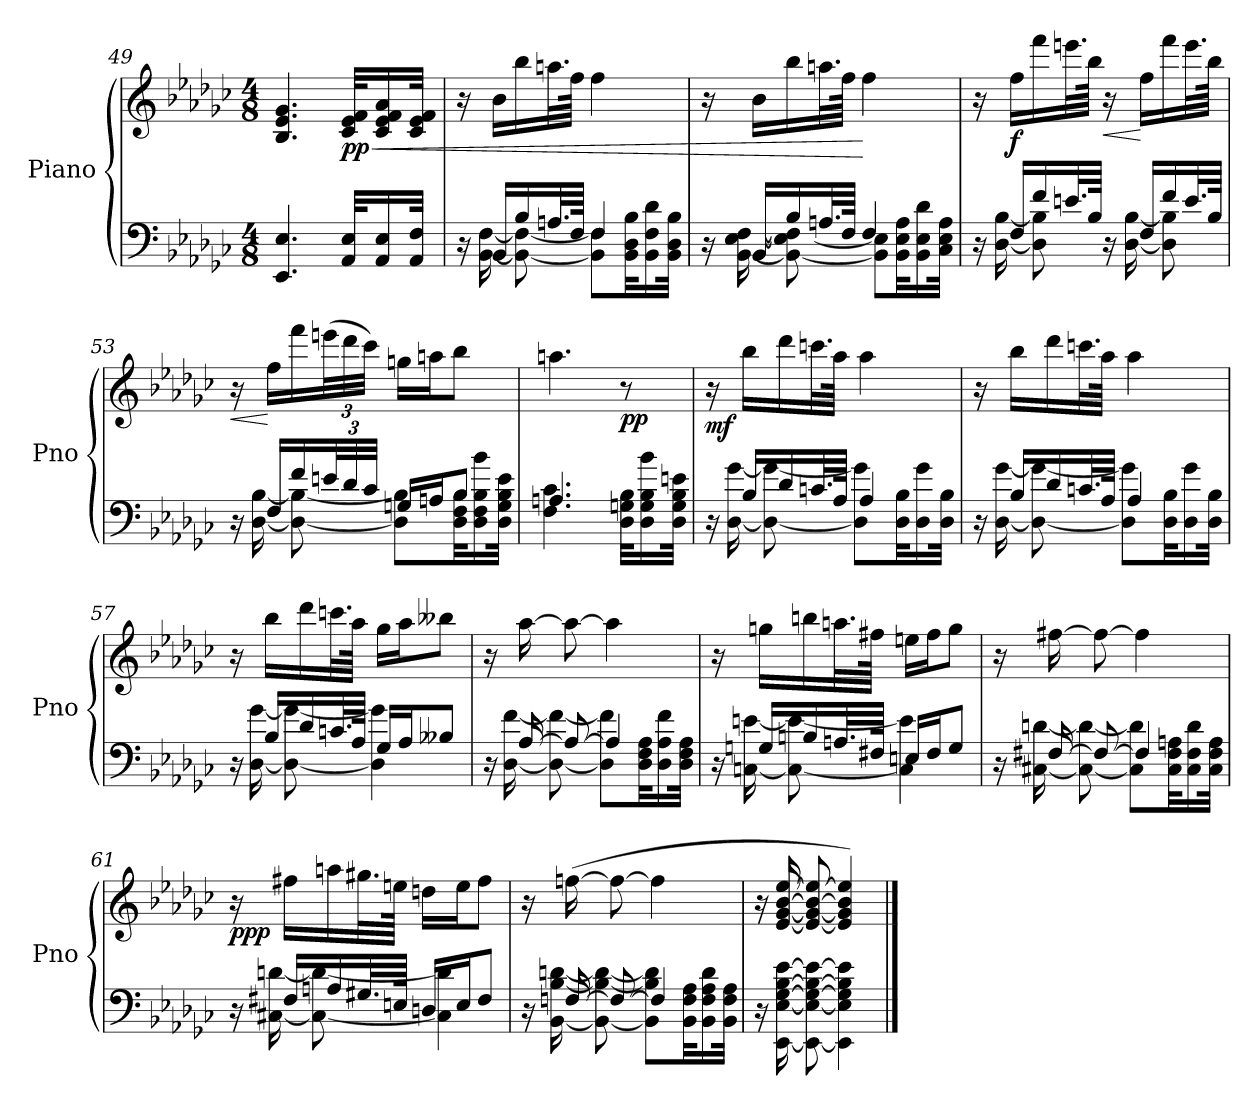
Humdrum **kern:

**kern	**kern	**dynam
*part1	*part1	*part1
*staff2	*staff1	*staff1/2
*I"Piano	*	*
*I'Pno	*	*
*clefF4	*clefG2	*
*k[b-e-a-d-g-c-]	*k[b-e-a-d-g-c-]	*
*G-:	*G-:	*
*M4/8	*M4/8	*
=49	=49	=49
4.EE-/ 4.E-/	4.B-/ 4.e-/ 4.g-/	.
!	!	!LO:HP:b
!	!	!LO:DY:n=1:b
32AA-/ 32E-/KLL	32c-/ 32e-/ 32f/KLL	< pp
16AA-/ 16E-/	16c-/ 16e-/ 16f/ 16a-/	.
32AA-/ 32F/JJk	32c-/ 32e-/ 32f/JJk	.
=50	=50	=50
*^	*	*
16r	16ryy	16r	.
16BB-/LL	[16BB-\ [16F\	16b-\LL	.
16B-/	8BB-\_ 8F\_	16bb-\	.
32.An/L	.	32.aan\L	.
64F/JJJk	.	64ff\JJJk	.
4F/	8BB-\] 8F\]L	4ff\	.
.	32BB-\ 32D-\ 32B-\KL	.	.
.	16BB-\ 16F\ 16d-\	.	.
.	32BB-\ 32D-\ 32B-\JJk	.	.
!!LO:LB:g=z
=51	=51	=51	=51
16r	16ryy	16r	.
16BB-/LL	[16BB-\ [16E-\ [16F\	16b-\LL	.
16B-/	8BB-\_ 8E-\_ 8F\]	16bb-\	.
32.An/L	.	32.aan\L	.
64F/JJJk	.	64ff\JJJk	.
4F/	8BB-\] 8E-\]L	4ff\	[
.	32BB-\ 32E-\ 32A\KL	.	.
.	16BB-\ 16E-\ 16d-\	.	.
.	32C-\ 32E-\ 32A\JJk	.	.
=52	=52	=52	=52
16r	16ryy	16r	.
!	!	!	!LO:DY:b
16F/LL	[16D-\ [16B-\	16ff\LL	f
16f/	8D-\] 8B-\]	16fff\	.
32.en/L	.	32.eeen\L	.
64B-/JJJk	.	64bb-\JJJk	.
!	!	!	!LO:HP:b
16r	16ryy	16r	<
16F/LL	[16D-\ [16B-\	16ff\LL	[
16f/	8D-\] 8B-\]	16fff\	.
32.e/L	.	32.eee\L	.
64B-/JJJk	.	64bb-\JJJk	.
!!LO:LB:g=z
=53	=53	=53	=53
!	!	!	!LO:HP:b
16r	16ryy	16r	<
16F/LL	[16D-\ [16B-\	16ff\LL	[
16f/	8D-\_ 8B-\_	16fff\	.
*Xbrackettup	*	*Xbrackettup	*
48en/L	.	(>48eeen\L	.
48d-/	.	48ddd-\	.
48c-/JJJ	.	48ccc-\JJJ)	.
16Gn/LL	8D-\] 8B-\]L	16ggn\LL	.
16An/J	.	16aan\J	.
8B-/J	32D-\ 32F\ 32B-\KL	8bb-\J	.
.	16D-\ 16F\ 16B-\ 16b-\	.	.
.	32D-\ 32G\ 32B-\ 32e\JJk	.	.
=54	=54	=54	=54
4.An/	4.F\ 4.c-\	4.aan\	.
!	!	!	!LO:DY:b
8ryy	32D-\ 32Gn\ 32B-\KLL	8r	pp
.	16D-\ 16G\ 16B-\ 16b-\	.	.
.	32D-\ 32G\ 32B-\ 32en\JJk	.	.
=55	=55	=55	=55
!	!	!	!LO:DY:b
16r	16ryy	16r	mf
16B-/LL	[16D-\ [16g-i\	16bb-\LL	.
16d-/	8D-\_ 8g-\_	16ddd-\	.
32.cn/L	.	32.cccn\L	.
64A-i/JJJk	.	64aa-i\JJJk	.
4A-/	8D-\] 8g-\]L	4aa-\	.
.	32D-\ 32B-\KL	.	.
.	16D-\ 16g-\	.	.
.	32D-\ 32B-\JJk	.	.
!!LO:LB:g=z
=56	=56	=56	=56
16r	16ryy	16r	.
16B-/LL	[16D-\ [16g-\	16bb-\LL	.
16d-/	8D-\_ 8g-\_	16ddd-\	.
32.cn/L	.	32.cccn\L	.
64A-/JJJk	.	64aa-\JJJk	.
4A-/	8D-\] 8g-\]L	4aa-\	.
.	32D-\ 32B-\KL	.	.
.	16D-\ 16g-\	.	.
.	32D-\ 32B-\JJk	.	.
=57	=57	=57	=57
16r	16ryy	16r	.
16B-/LL	[16D-\ [16g-\	16bb-\LL	.
16d-/	8D-\_ 8g-\_	16ddd-\	.
32.cn/L	.	32.cccn\L	.
64A-/JJJk	.	64aa-\JJJk	.
16G-/LL	4D-\] 4g-\]	16gg-\LL	.
16A-/J	.	16aa-\J	.
8B--X/J	.	8bb--X\J	.
=58	=58	=58	=58
16r	16ryy	16r	.
[16A-/	[16D-\ [16f\	[16aa-\	.
8A-/_	8D-\_ 8f\_	8aa-\_	.
4A-/]	8D-\] 8f\]L	4aa-\]	.
.	32D-\ 32F\ 32A-\KL	.	.
.	16D-\ 16A-\ 16f\	.	.
.	32D-\ 32F\ 32A-\JJk	.	.
!!LO:LB:g=z
=59	=59	=59	=59
16r	16ryy	16r	.
16Gn/LL	[16Cn\ [16en\	16ggn\LL	.
16Bn/	8C\_ 8e\_	16bbn\	.
32.An/L	.	32.aan\L	.
64F#X/JJJk	.	64ff#X\JJJk	.
16En/LL	4C\] 4e\]	16een\LL	.
16F#/J	.	16ff#\J	.
8G/J	.	8gg\J	.
=60	=60	=60	=60
16r	16ryy	16r	.
[16F#X/	[16C#X\ [16dn\	[16ff#X\	.
8F#/_	8C#\_ 8d\_	8ff#\_	.
4F#/]	8C#\] 8d\]L	4ff#\]	.
.	32C#\ 32F#\ 32An\KL	.	.
.	16C#\ 16F#\ 16d\	.	.
.	32C#\ 32F#\ 32A\JJk	.	.
!!LO:PB:g=z
=61	=61	=61	=61
!	!	!	!LO:DY:b
16r	16ryy	16r	ppp
16F#X/LL	[16C#X\ [16dn\	16ff#X\LL	.
16An/	8C#\_ 8d\_	16aan\	.
32.G#X/L	.	32.gg#X\L	.
64En/JJJk	.	64een\JJJk	.
16Dn/LL	4C#\] 4d\]	16ddn\LL	.
16E/J	.	16ee\J	.
8F#/J	.	8ff#\J	.
=62	=62	=62	=62
16r	16ryy	16r	.
[16Fni/	[16BB-\ [16B-\ [16dn\	(>[16ffni\	.
8F/_	8BB-\_ 8B-\_ 8d\_	8ff\_	.
4F/]	8BB-\] 8B-\] 8d\]L	4ff\]	.
.	32BB-\ 32F\ 32A-i\KL	.	.
.	16BB-\ 16F\ 16A-\ 16d\	.	.
.	32BB-\ 32F\ 32A-\JJk	.	.
*v	*v	*	*
=63	=63	=63
16r	16r	.
[16EE-\ [16E-\ [16G-\ [16B-\ [16e-\	[16e-/ [16g-/ [16b-/ [16ee-/	.
8EE-\_ 8E-\_ 8G-\_ 8B-\_ 8e-\_	8e-/_ 8g-/_ 8b-/_ 8ee-/_	.
4EE-\] 4E-\] 4G-\] 4B-\] 4e-\]	4e-/] 4g-/] 4b-/] 4ee-/])	.
==	==	==
*-	*-	*-
